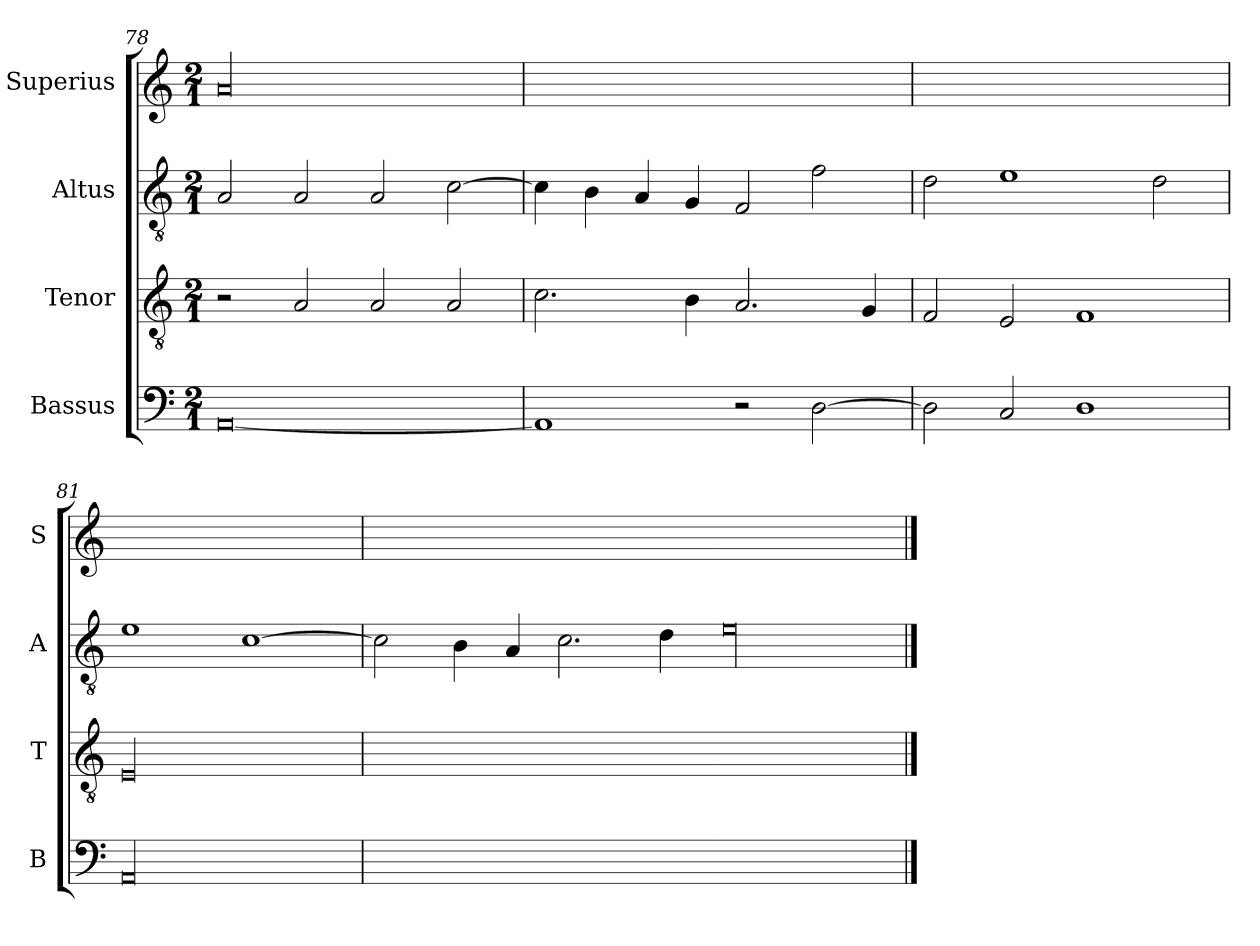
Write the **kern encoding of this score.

**kern	**kern	**kern	**kern
*part4	*part3	*part2	*part1
*staff4	*staff3	*staff2	*staff1
*I"Bassus	*I"Tenor	*I"Altus	*I"Superius
*I'B	*I'T	*I'A	*I'S
*clefF4	*clefGv2	*clefGv2	*clefG2
*k[]	*k[]	*k[]	*k[]
*M2/1	*M2/1	*M2/1	*M2/1
=78	=78	=78	=78
!	!	!	!LO:N:vis=00
[0AA	2r	2A/	0a
.	2A/	2A/	.
.	2A/	2A/	.
.	2A/	[2c\	.
=79	=79	=79	=79
1AA]	2.c\	4c\]	0ayy
.	.	4B\	.
.	.	4A/	.
.	4B\	4G/	.
2r	2.A/	2F/	.
[2D\	.	2f\	.
.	4G/	.	.
=80	=80	=80	=80
2D\]	2F/	2d\	0ayy
2C/	2E/	1e	.
1D	1F	.	.
.	.	2d\	.
=81	=81	=81	=81
!LO:N:vis=00	!LO:N:vis=00	!	!
0AA	0E	1e	0ayy
.	.	[1c	.
=82	=82	=82	=82
0AAyy	0Eyy	2c\]	0ayy
.	.	4B\	.
.	.	4A/	.
.	.	2.c\	.
.	.	4d\	.
=83-	=83-	=83-	=83-
!	!	!LO:N:vis=00	!
0AAyy	0Eyy	0e	0ayy
==	==	==	==
*-	*-	*-	*-
